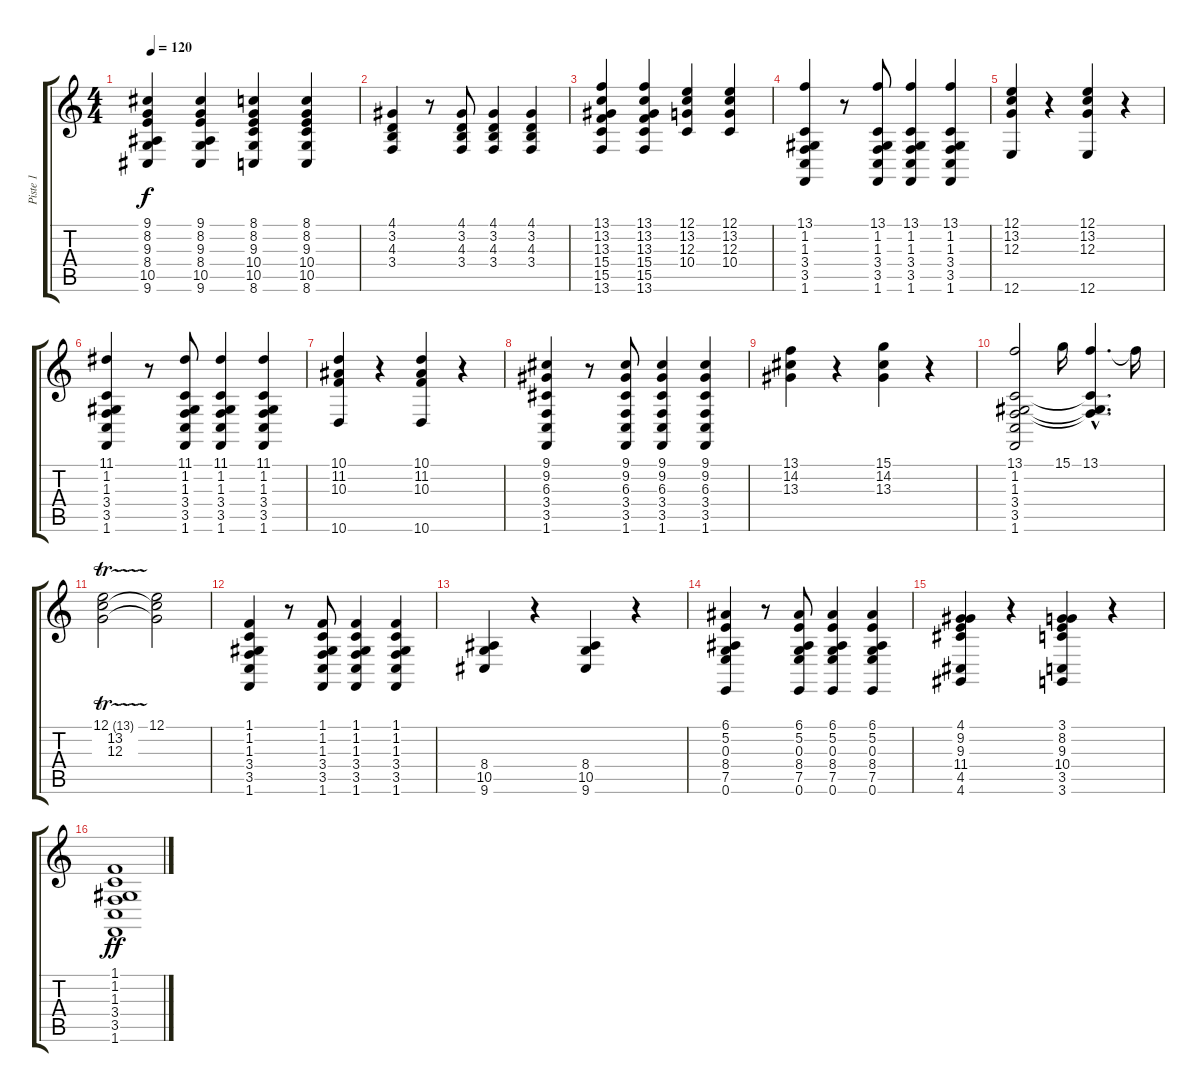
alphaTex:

\track ("Piste 1" "Piste 1") {instrument stringensemble1}
\staff {score tabs}
\tuning (E4 B3 G3 D3 A2 E2) {hide}
\ts (4 4)
\tempo 120
\clef g2
\ks c
(9.1 8.2 9.3 8.4 10.5 9.6).4{dy f} (9.1 8.2 9.3 8.4 10.5 9.6).4 (8.1 8.2 9.3 10.4 10.5 8.6).4 (8.1 8.2 9.3 10.4 10.5 8.6).4 |
(4.1 3.2 4.3 3.4).4 r.8 (4.1 3.2 4.3 3.4).8 (4.1 3.2 4.3 3.4).4 (4.1 3.2 4.3 3.4).4 |
(13.1 13.2 13.3 15.4 15.5 13.6).4 (13.1 13.2 13.3 15.4 15.5 13.6).4 (12.1 13.2 12.3 10.4).4 (12.1 13.2 12.3 10.4).4 |
(13.1 1.2 1.3 3.4 3.5 1.6).4 r.8 (13.1 1.2 1.3 3.4 3.5 1.6).8 (13.1 1.2 1.3 3.4 3.5 1.6).4 (13.1 1.2 1.3 3.4 3.5 1.6).4 |
(12.1 13.2 12.3 12.6).4 r.4 (12.1 13.2 12.3 12.6).4 r.4 |
(11.1 1.2 1.3 3.4 3.5 1.6).4 r.8 (11.1 1.2 1.3 3.4 3.5 1.6).8 (11.1 1.2 1.3 3.4 3.5 1.6).4 (11.1 1.2 1.3 3.4 3.5 1.6).4 |
(10.1 11.2 10.3 10.6).4 r.4 (10.1 11.2 10.3 10.6).4 r.4 |
(9.1 9.2 6.3 3.4 3.5 1.6).4 r.8 (9.1 9.2 6.3 3.4 3.5 1.6).8 (9.1 9.2 6.3 3.4 3.5 1.6).4 (9.1 9.2 6.3 3.4 3.5 1.6).4 |
(13.1 14.2 13.3).4 r.4 (15.1 14.2 13.3).4 r.4 |
(13.1 1.2 1.3 3.4 3.5 1.6).2 15.1.16 (13.1{hac} 1.2{hac t} 1.3{hac t} 3.4{hac t}).4{d} 13.1{t}.16 |
(12.1{tr (13 16)} 13.2 12.3).2 (12.1 13.2{t} 12.3{t}).2 |
(1.1 1.2 1.3 3.4 3.5 1.6).4 r.8 (1.1 1.2 1.3 3.4 3.5 1.6).8 (1.1 1.2 1.3 3.4 3.5 1.6).4 (1.1 1.2 1.3 3.4 3.5 1.6).4 |
(8.4 10.5 9.6).4 r.4 (8.4 10.5 9.6).4 r.4 |
(6.1 5.2 0.3 8.4 7.5 0.6).4 r.8 (6.1 5.2 0.3 8.4 7.5 0.6).8 (6.1 5.2 0.3 8.4 7.5 0.6).4 (6.1 5.2 0.3 8.4 7.5 0.6).4 |
(4.1 9.2 9.3 11.4 4.5 4.6).4 r.4 (3.1 8.2 9.3 10.4 3.5 3.6).4 r.4 |
(1.1 1.2 1.3 3.4 3.5 1.6).1{dy ff}
